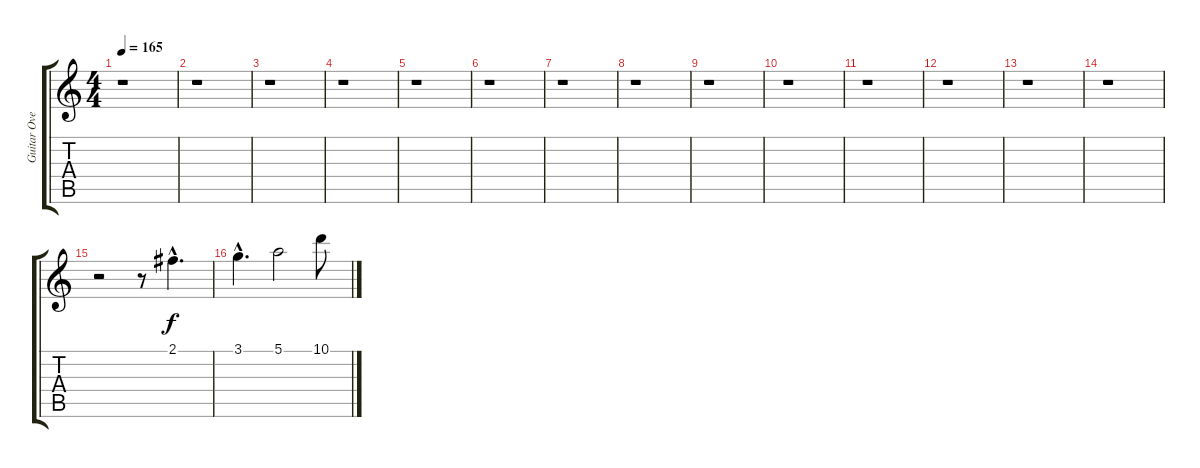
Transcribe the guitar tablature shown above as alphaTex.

\track ("Guitar Overdrive" "Guitar Ove") {instrument overdrivenguitar}
\staff {score tabs}
\tuning (E4 B3 G3 D3 A2 E2) {hide}
\ts (4 4)
\tempo 165
\clef g2
\ks c
r.1{dy mf} |
r.1 |
r.1 |
r.1 |
r.1 |
r.1 |
r.1 |
r.1 |
r.1 |
r.1 |
r.1 |
r.1 |
r.1 |
r.1 |
r.2 r.8 2.1{hac}.4{d dy f} |
3.1{hac}.4{d} 5.1.2 10.1.8
